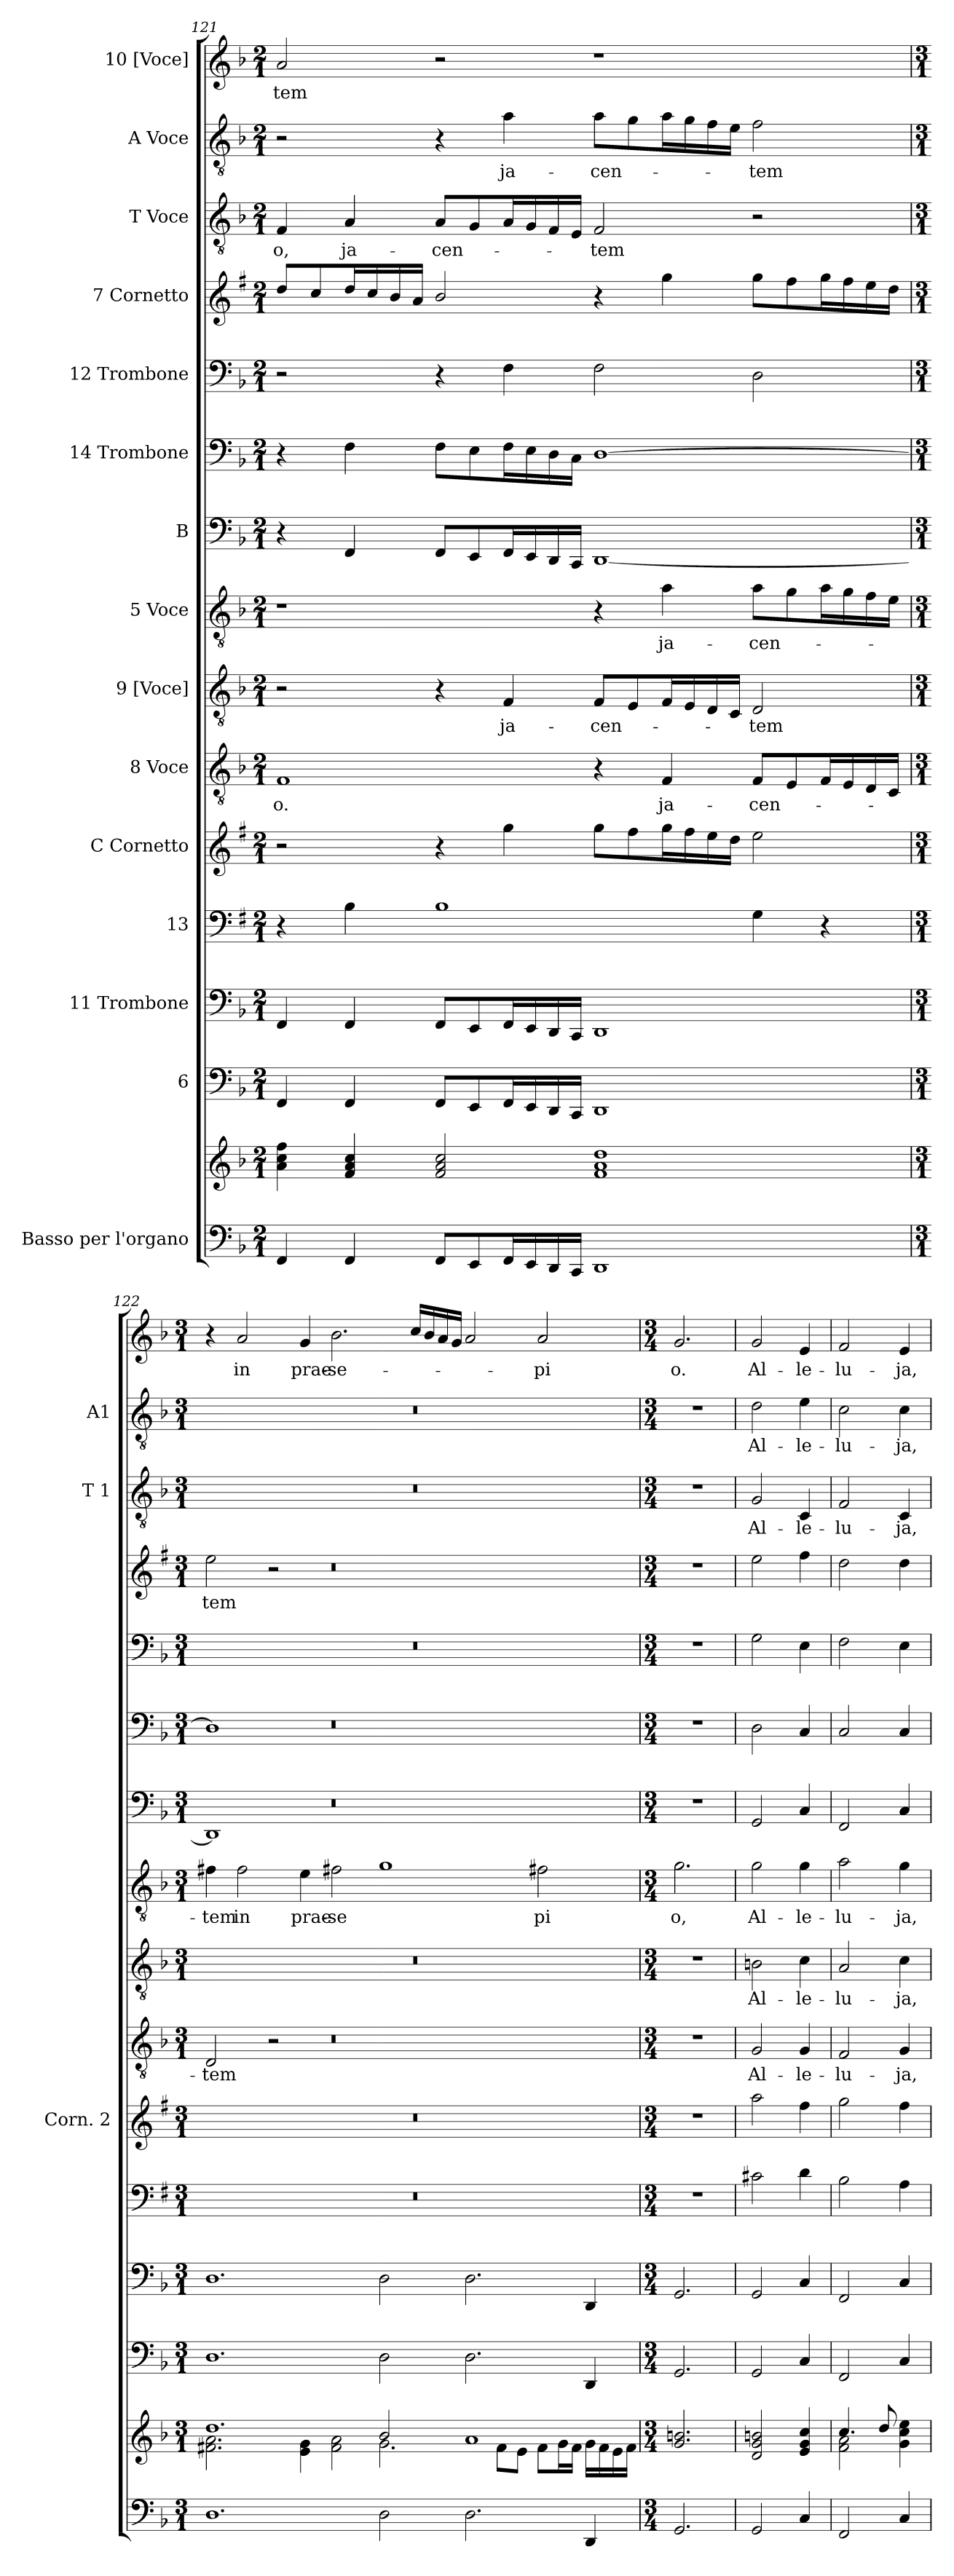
**kern	**kern	**kern	**kern	**kern	**kern	**kern	**text	**kern	**text	**kern	**text	**kern	**kern	**kern	**kern	**text	**kern	**text	**kern	**text	**kern	**text
*part15	*part15	*part14	*part13	*part12	*part11	*part10	*part10	*part9	*part9	*part8	*part8	*part7	*part6	*part5	*part4	*part4	*part3	*part3	*part2	*part2	*part1	*part1
*staff16	*staff15	*staff14	*staff13	*staff12	*staff11	*staff10	*staff10	*staff9	*staff9	*staff8	*staff8	*staff7	*staff6	*staff5	*staff4	*staff4	*staff3	*staff3	*staff2	*staff2	*staff1	*staff1
*I"Basso per l'organo	*	*I"6	*I"11 Trombone	*I"13	*I"C Cornetto	*I"8 Voce	*	*I"9 [Voce]	*	*I"5 Voce	*	*I"B	*I"14 Trombone	*I"12 Trombone	*I"7 Cornetto	*	*I"T Voce	*	*I"A Voce	*	*I"10 [Voce]	*
*	*	*	*	*	*I'Corn. 2	*	*	*	*	*	*	*	*	*	*	*	*I'T 1	*	*I'A1	*	*	*
*clefF4	*clefG2	*clefF4	*clefF4	*clefF4	*clefG2	*clefGv2	*	*clefGv2	*	*clefGv2	*	*clefF4	*clefF4	*clefF4	*clefG2	*	*clefGv2	*	*clefGv2	*	*clefG2	*
*	*	*	*	*ITrd1c2	*ITrd1c2	*	*	*	*	*	*	*	*	*	*ITrd1c2	*	*	*	*	*	*	*
*k[b-]	*k[b-]	*k[b-]	*k[b-]	*k[b-]	*k[b-]	*k[b-]	*	*k[b-]	*	*k[b-]	*	*k[b-]	*k[b-]	*k[b-]	*k[b-]	*	*k[b-]	*	*k[b-]	*	*k[b-]	*
*F:	*F:	*F:	*F:	*F:	*F:	*F:	*	*F:	*	*F:	*	*F:	*F:	*F:	*F:	*	*F:	*	*F:	*	*F:	*
*M2/1	*M2/1	*M2/1	*M2/1	*M2/1	*M2/1	*M2/1	*	*M2/1	*	*M2/1	*	*M2/1	*M2/1	*M2/1	*M2/1	*	*M2/1	*	*M2/1	*	*M2/1	*
=121	=121	=121	=121	=121	=121	=121	=121	=121	=121	=121	=121	=121	=121	=121	=121	=121	=121	=121	=121	=121	=121	=121
!	!	!	!	!	!	!	!LO:LY:b	!	!	!	!	!	!	!	!	!	!	!LO:LY:b	!	!	!	!LO:LY:b
4FF/	4a\ 4cc\ 4ff\	4FF/	4FF/	4r	2r	1F	o.	2r	.	1r	.	4r	4r	2r	8cc/L	.	4F/	o,	2r	.	2a/	-tem
.	.	.	.	.	.	.	.	.	.	.	.	.	.	.	8b-/	.	.	.	.	.	.	.
!	!	!	!	!	!	!	!	!	!	!	!	!	!	!	!	!	!	!LO:LY:b	!	!	!	!
4FF/	4f/ 4a/ 4cc/	4FF/	4FF/	4A\	.	.	.	.	.	.	.	4FF/	4F\	.	16cc/L	.	4A/	ja-	.	.	.	.
.	.	.	.	.	.	.	.	.	.	.	.	.	.	.	16b-/	.	.	.	.	.	.	.
.	.	.	.	.	.	.	.	.	.	.	.	.	.	.	16a/	.	.	.	.	.	.	.
.	.	.	.	.	.	.	.	.	.	.	.	.	.	.	16g/JJ	.	.	.	.	.	.	.
!	!	!	!	!	!	!	!	!	!	!	!	!	!	!	!	!	!	!LO:LY:b	!	!	!	!
8FF/L	2f/ 2a/ 2cc/	8FF/L	8FF/L	1A	4r	.	.	4r	.	.	.	8FF/L	8F\L	4r	2a/	.	8A/L	-cen-	4r	.	2r	.
8EE/	.	8EE/	8EE/	.	.	.	.	.	.	.	.	8EE/	8E\	.	.	.	8G/	.	.	.	.	.
!	!	!	!	!	!	!	!	!	!LO:LY:b	!	!	!	!	!	!	!	!	!	!	!LO:LY:b	!	!
16FF/L	.	16FF/L	16FF/L	.	4ff\	.	.	4F/	ja-	.	.	16FF/L	16F\L	4F\	.	.	16A/L	.	4a\	ja-	.	.
16EE/	.	16EE/	16EE/	.	.	.	.	.	.	.	.	16EE/	16E\	.	.	.	16G/	.	.	.	.	.
16DD/	.	16DD/	16DD/	.	.	.	.	.	.	.	.	16DD/	16D\	.	.	.	16F/	.	.	.	.	.
16CC/JJ	.	16CC/JJ	16CC/JJ	.	.	.	.	.	.	.	.	16CC/JJ	16C\JJ	.	.	.	16E/JJ	.	.	.	.	.
!	!	!	!	!	!	!	!	!	!LO:LY:b	!	!	!	!	!	!	!	!	!LO:LY:b	!	!LO:LY:b	!	!
1DD	1f 1a 1dd	1DD	1DD	.	8ff\L	4r	.	8F/L	-cen-	4r	.	[1DD	[1D	2F\	4r	.	2F/	-tem	8a\L	-cen-	1r	.
.	.	.	.	.	8ee\	.	.	8E/	.	.	.	.	.	.	.	.	.	.	8g\	.	.	.
!	!	!	!	!	!	!	!LO:LY:b	!	!	!	!LO:LY:b	!	!	!	!	!	!	!	!	!	!	!
.	.	.	.	.	16ff\L	4F/	ja-	16F/L	.	4a\	ja-	.	.	.	4ff\	.	.	.	16a\L	.	.	.
.	.	.	.	.	16ee\	.	.	16E/	.	.	.	.	.	.	.	.	.	.	16g\	.	.	.
.	.	.	.	.	16dd\	.	.	16D/	.	.	.	.	.	.	.	.	.	.	16f\	.	.	.
.	.	.	.	.	16cc\JJ	.	.	16C/JJ	.	.	.	.	.	.	.	.	.	.	16e\JJ	.	.	.
!	!	!	!	!	!	!	!LO:LY:b	!	!LO:LY:b	!	!LO:LY:b	!	!	!	!	!	!	!	!	!LO:LY:b	!	!
.	.	.	.	4F\	2dd\	8F/L	-cen-	2D/	-tem	8a\L	-cen-	.	.	2D\	8ff\L	.	2r	.	2f\	-tem	.	.
.	.	.	.	.	.	8E/	.	.	.	8g\	.	.	.	.	8ee\	.	.	.	.	.	.	.
.	.	.	.	4r	.	16F/L	.	.	.	16a\L	.	.	.	.	16ff\L	.	.	.	.	.	.	.
.	.	.	.	.	.	16E/	.	.	.	16g\	.	.	.	.	16ee\	.	.	.	.	.	.	.
.	.	.	.	.	.	16D/	.	.	.	16f\	.	.	.	.	16dd\	.	.	.	.	.	.	.
.	.	.	.	.	.	16C/JJ	.	.	.	16e\JJ	.	.	.	.	16cc\JJ	.	.	.	.	.	.	.
=122	=122	=122	=122	=122	=122	=122	=122	=122	=122	=122	=122	=122	=122	=122	=122	=122	=122	=122	=122	=122	=122	=122
*M3/1	*M3/1	*M3/1	*M3/1	*M3/1	*M3/1	*M3/1	*	*M3/1	*	*M3/1	*	*M3/1	*M3/1	*M3/1	*M3/1	*	*M3/1	*	*M3/1	*	*M3/1	*
*	*^	*	*	*	*	*	*	*	*	*	*	*	*	*	*	*	*	*	*	*	*	*
!	!	!	!	!	!	!	!	!LO:LY:b	!	!	!	!LO:LY:b	!	!	!	!	!LO:LY:b	!	!	!	!	!	!
1.D	1.dd	2.f#X\ 2.a\	1.D	1.D	0.r	0.r	2D/	-tem	0.r	.	4f#X\	-tem	1DD]	1D]	0.r	2dd\	tem	0.r	.	0.r	.	4r	.
!	!	!	!	!	!	!	!	!	!	!	!	!LO:LY:b	!	!	!	!	!	!	!	!	!	!	!LO:LY:b
.	.	.	.	.	.	.	.	.	.	.	2f#\	in	.	.	.	.	.	.	.	.	.	2a/	in
.	.	.	.	.	.	.	2r	.	.	.	.	.	.	.	.	2r	.	.	.	.	.	.	.
!	!	!	!	!	!	!	!	!	!	!	!	!LO:LY:b	!	!	!	!	!	!	!	!	!	!	!LO:LY:b
.	.	4e\ 4g\	.	.	.	.	.	.	.	.	4e\	prae-	.	.	.	.	.	.	.	.	.	4g/	prae-
!	!	!	!	!	!	!	!	!	!	!	!	!LO:LY:b	!	!	!	!	!	!	!	!	!	!	!LO:LY:b
.	.	2f#\ 2a\	.	.	.	.	0r	.	.	.	2f#X\	-se	0r	0r	.	0r	.	.	.	.	.	2.b-\	-se-
2D\	2b-/	2.g\	2D\	2D\	.	.	.	.	.	.	1g	.	.	.	.	.	.	.	.	.	.	.	.
.	.	.	.	.	.	.	.	.	.	.	.	.	.	.	.	.	.	.	.	.	.	16cc/LL	.
.	.	.	.	.	.	.	.	.	.	.	.	.	.	.	.	.	.	.	.	.	.	16b-/	.
.	.	.	.	.	.	.	.	.	.	.	.	.	.	.	.	.	.	.	.	.	.	16a/	.
.	.	.	.	.	.	.	.	.	.	.	.	.	.	.	.	.	.	.	.	.	.	16g/JJ	.
2.D\	1a	.	2.D\	2.D\	.	.	.	.	.	.	.	.	.	.	.	.	.	.	.	.	.	2a/	.
.	.	8f#\L	.	.	.	.	.	.	.	.	.	.	.	.	.	.	.	.	.	.	.	.	.
.	.	8e\J	.	.	.	.	.	.	.	.	.	.	.	.	.	.	.	.	.	.	.	.	.
!	!	!	!	!	!	!	!	!	!	!	!	!LO:LY:b	!	!	!	!	!	!	!	!	!	!	!LO:LY:b
.	.	8f#\L	.	.	.	.	.	.	.	.	2f#X\	pi	.	.	.	.	.	.	.	.	.	2a/	-pi
.	.	16g\L	.	.	.	.	.	.	.	.	.	.	.	.	.	.	.	.	.	.	.	.	.
.	.	16f#\JJ	.	.	.	.	.	.	.	.	.	.	.	.	.	.	.	.	.	.	.	.	.
4DD/	.	16g\LL	4DD/	4DD/	.	.	.	.	.	.	.	.	.	.	.	.	.	.	.	.	.	.	.
.	.	16f#\	.	.	.	.	.	.	.	.	.	.	.	.	.	.	.	.	.	.	.	.	.
.	.	16e\	.	.	.	.	.	.	.	.	.	.	.	.	.	.	.	.	.	.	.	.	.
.	.	16f#\JJ	.	.	.	.	.	.	.	.	.	.	.	.	.	.	.	.	.	.	.	.	.
*	*v	*v	*	*	*	*	*	*	*	*	*	*	*	*	*	*	*	*	*	*	*	*	*
!!LO:PB:g=z
=123	=123	=123	=123	=123	=123	=123	=123	=123	=123	=123	=123	=123	=123	=123	=123	=123	=123	=123	=123	=123	=123	=123
*M3/4	*M3/4	*M3/4	*M3/4	*M3/4	*M3/4	*M3/4	*	*M3/4	*	*M3/4	*	*M3/4	*M3/4	*M3/4	*M3/4	*	*M3/4	*	*M3/4	*	*M3/4	*
*	*^	*	*	*	*	*	*	*	*	*	*	*	*	*	*	*	*	*	*	*	*	*
!	!	!	!	!	!	!	!	!	!	!	!	!LO:LY:b	!	!	!	!	!	!	!	!	!	!	!LO:LY:b
*	*v	*v	*	*	*	*	*	*	*	*	*	*	*	*	*	*	*	*	*	*	*	*	*
2.GG/	2.g/ 2.bn/	2.GG/	2.GG/	2.r	2.r	2.r	.	2.r	.	2.g\	o,	2.r	2.r	2.r	2.r	.	2.r	.	2.r	.	2.g/	o.
=124	=124	=124	=124	=124	=124	=124	=124	=124	=124	=124	=124	=124	=124	=124	=124	=124	=124	=124	=124	=124	=124	=124
!	!	!	!	!	!	!	!LO:LY:b	!	!LO:LY:b	!	!LO:LY:b	!	!	!	!	!	!	!LO:LY:b	!	!LO:LY:b	!	!LO:LY:b
2GG/	2d/ 2g/ 2bn/	2GG/	2GG/	2Bn\	2gg\	2G/	Al-	2Bn\	Al-	2g\	Al-	2GG/	2D\	2G\	2dd\	.	2G/	Al-	2d\	Al-	2g/	Al-
!	!	!	!	!	!	!	!LO:LY:b	!	!LO:LY:b	!	!LO:LY:b	!	!	!	!	!	!	!LO:LY:b	!	!LO:LY:b	!	!LO:LY:b
4C/	4e/ 4g/ 4cc/	4C/	4C/	4c\	4ee\	4G/	-le-	4c\	-le-	4g\	-le-	4C/	4C/	4E\	4ee\	.	4C/	-le-	4e\	-le-	4e/	-le-
=125	=125	=125	=125	=125	=125	=125	=125	=125	=125	=125	=125	=125	=125	=125	=125	=125	=125	=125	=125	=125	=125	=125
*	*^	*	*	*	*	*	*	*	*	*	*	*	*	*	*	*	*	*	*	*	*	*
!	!	!	!	!	!	!	!	!LO:LY:b	!	!LO:LY:b	!	!LO:LY:b	!	!	!	!	!	!	!LO:LY:b	!	!LO:LY:b	!	!LO:LY:b
2FF/	4.cc/	2f\ 2a\	2FF/	2FF/	2A\	2ff\	2F/	-lu-	2A/	-lu-	2a\	-lu-	2FF/	2C/	2F\	2cc\	.	2F/	-lu-	2c\	-lu-	2f/	-lu-
.	8dd/	.	.	.	.	.	.	.	.	.	.	.	.	.	.	.	.	.	.	.	.	.	.
!	!	!	!	!	!	!	!	!LO:LY:b	!	!LO:LY:b	!	!LO:LY:b	!	!	!	!	!	!	!LO:LY:b	!	!LO:LY:b	!	!LO:LY:b
4C/	4g\ 4cc\ 4ee\	4ryy	4C/	4C/	4G\	4ee\	4G/	-ja,	4c\	-ja,	4g\	-ja,	4C/	4C/	4E\	4cc\	.	4C/	-ja,	4c\	-ja,	4e/	-ja,
*	*v	*v	*	*	*	*	*	*	*	*	*	*	*	*	*	*	*	*	*	*	*	*	*
=	=	=	=	=	=	=	=	=	=	=	=	=	=	=	=	=	=	=	=	=	=	=
*-	*-	*-	*-	*-	*-	*-	*-	*-	*-	*-	*-	*-	*-	*-	*-	*-	*-	*-	*-	*-	*-	*-
